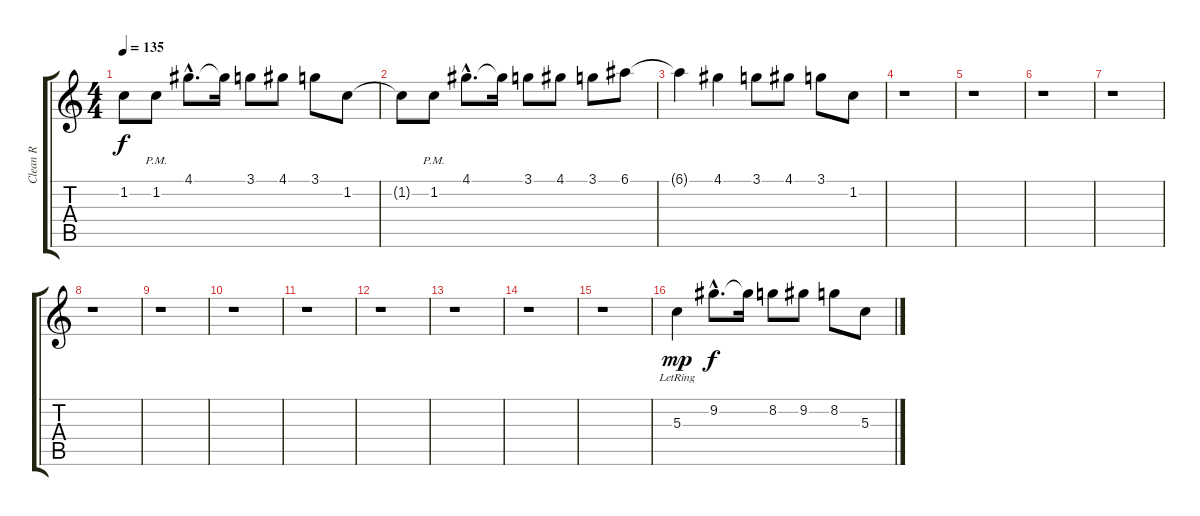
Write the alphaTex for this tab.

\track ("Clean R" "Clean R") {instrument electricguitarmuted}
\staff {score tabs}
\tuning (E4 B3 G3 D3 A2 D2) {hide}
\ts (4 4)
\tempo 135
\clef g2
\ks c
1.2{t}.8{dy f} 1.2{pm}.8 4.1{hac}.8{d} 4.1{t}.16 3.1.8 4.1.8 3.1.8 1.2.8 |
1.2{t}.8 1.2{pm}.8 4.1{hac}.8{d} 4.1{t}.16 3.1.8 4.1.8 3.1.8 6.1.8 |
6.1{t}.4 4.1.4 3.1.8 4.1.8 3.1.8 1.2.8 |
r.1 |
r.1 |
r.1 |
r.1 |
r.1 |
r.1 |
r.1 |
r.1 |
r.1 |
r.1 |
r.1 |
r.1 |
5.3{lr}.4{dy mp} 9.2{hac}.8{d dy f} 9.2{t}.16 8.2.8 9.2.8 8.2.8 5.3.8
